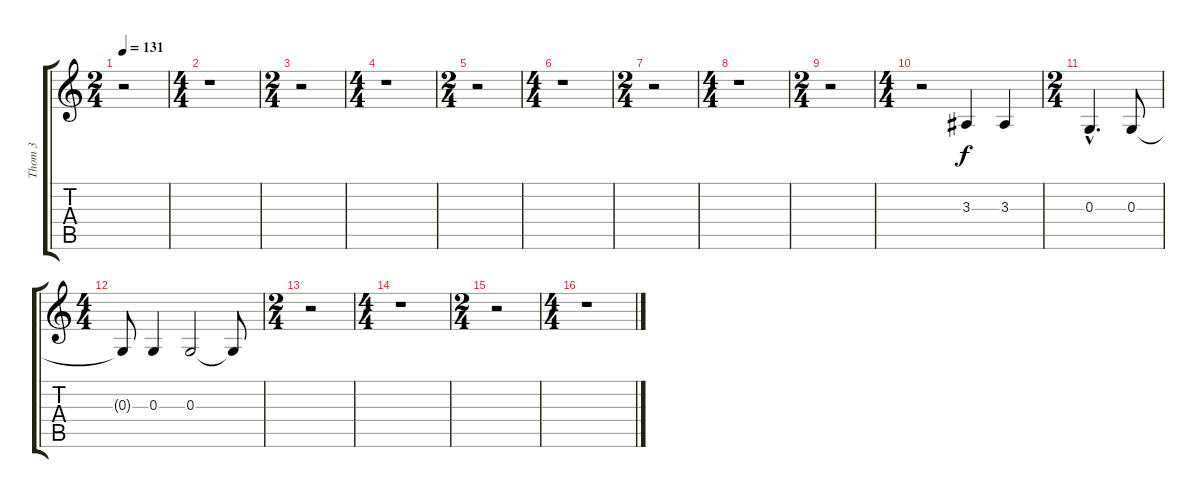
\track ("Thom 3" "Thom 3") {instrument brightacousticpiano}
\staff {score tabs}
\tuning (E4 B3 G3 D3 A2 E2) {hide}
\ts (2 4)
\tempo 131
\clef g2
\ks c
r.2{dy f} |
\ts (4 4)
r.1 |
\ts (2 4)
r.2 |
\ts (4 4)
r.1 |
\ts (2 4)
r.2 |
\ts (4 4)
r.1 |
\ts (2 4)
r.2 |
\ts (4 4)
r.1 |
\ts (2 4)
r.2 |
\ts (4 4)
r.2 3.3.4 3.3.4 |
\ts (2 4)
0.3{hac}.4{d} 0.3.8 |
\ts (4 4)
0.3{t}.8 0.3.4 0.3.2 0.3{t}.8 |
\ts (2 4)
r.2 |
\ts (4 4)
r.1 |
\ts (2 4)
r.2 |
\ts (4 4)
r.1
